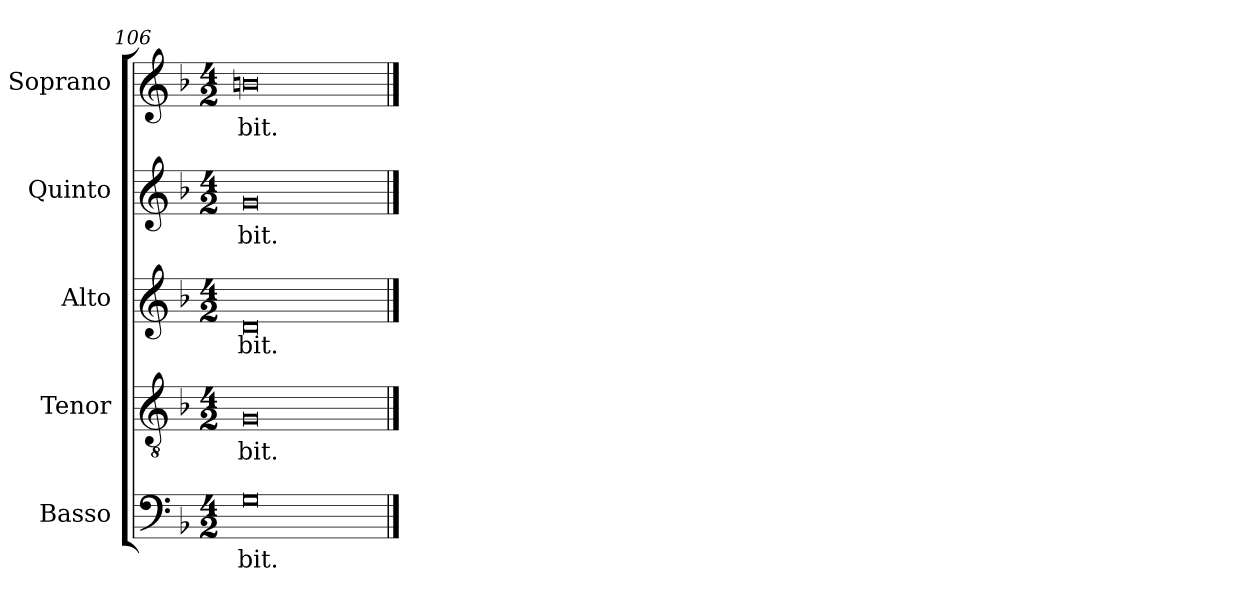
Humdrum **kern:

**kern	**text	**kern	**text	**kern	**text	**kern	**text	**kern	**text
*part5	*part5	*part4	*part4	*part3	*part3	*part2	*part2	*part1	*part1
*staff5	*staff5	*staff4	*staff4	*staff3	*staff3	*staff2	*staff2	*staff1	*staff1
*I"Basso	*	*I"Tenor	*	*I"Alto	*	*I"Quinto	*	*I"Soprano	*
*I'B.	*	*I'T.	*	*I'A.	*	*I'Q.	*	*I'S.	*
*clefF4	*	*clefGv2	*	*clefG2	*	*clefG2	*	*clefG2	*
*	*	*ITrd7c12	*	*	*	*	*	*	*
*k[b-]	*	*k[b-]	*	*k[b-]	*	*k[b-]	*	*k[b-]	*
*F:	*	*F:	*	*F:	*	*F:	*	*F:	*
*M4/2	*	*M4/2	*	*M4/2	*	*M4/2	*	*M4/2	*
=106	=106	=106	=106	=106	=106	=106	=106	=106	=106
!	!LO:LY:b:color=#000000	!	!	!	!	!	!	!	!
!	!	!	!LO:LY:b:color=#000000	!	!	!	!	!	!
!	!	!	!	!	!LO:LY:b:color=#000000	!	!	!	!
!	!	!	!	!	!	!	!LO:LY:b:color=#000000	!	!
!	!	!	!	!	!	!	!	!	!LO:LY:b:color=#000000
0Gi	-bit.	0GGi	-bit.	0di	-bit.	0gi	-bit.	0bni	-bit.
==	==	==	==	==	==	==	==	==	==
*-	*-	*-	*-	*-	*-	*-	*-	*-	*-
